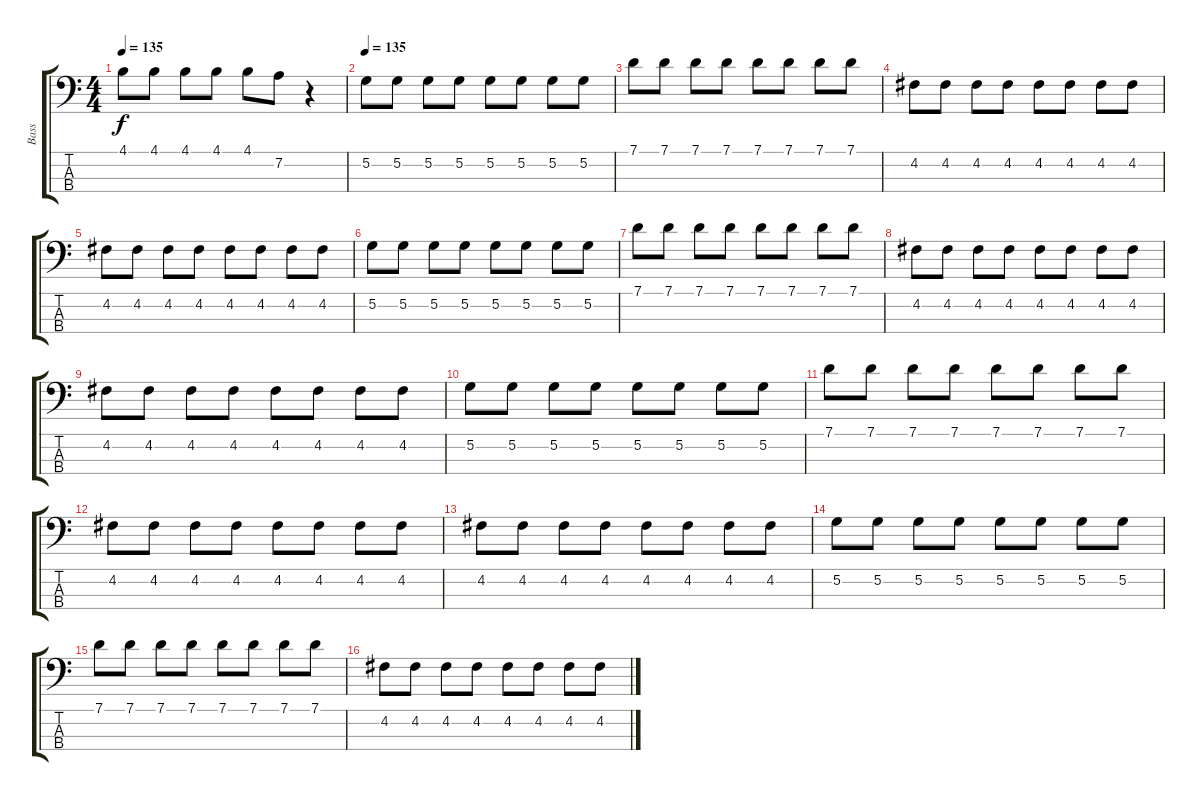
\track ("Bass" "Bass") {instrument electricbasspick}
\staff {score tabs}
\tuning (G2 D2 A1 E1) {hide}
\ts (4 4)
\tempo 135
\clef f4
\ks c
4.1.8{dy f} 4.1.8 4.1.8 4.1.8 4.1.8 7.2.8 r.4 |
\tempo 135
5.2.8 5.2.8 5.2.8 5.2.8 5.2.8 5.2.8 5.2.8 5.2.8 |
7.1.8 7.1.8 7.1.8 7.1.8 7.1.8 7.1.8 7.1.8 7.1.8 |
4.2.8 4.2.8 4.2.8 4.2.8 4.2.8 4.2.8 4.2.8 4.2.8 |
4.2.8 4.2.8 4.2.8 4.2.8 4.2.8 4.2.8 4.2.8 4.2.8 |
5.2.8 5.2.8 5.2.8 5.2.8 5.2.8 5.2.8 5.2.8 5.2.8 |
7.1.8 7.1.8 7.1.8 7.1.8 7.1.8 7.1.8 7.1.8 7.1.8 |
4.2.8 4.2.8 4.2.8 4.2.8 4.2.8 4.2.8 4.2.8 4.2.8 |
4.2.8 4.2.8 4.2.8 4.2.8 4.2.8 4.2.8 4.2.8 4.2.8 |
5.2.8 5.2.8 5.2.8 5.2.8 5.2.8 5.2.8 5.2.8 5.2.8 |
7.1.8 7.1.8 7.1.8 7.1.8 7.1.8 7.1.8 7.1.8 7.1.8 |
4.2.8 4.2.8 4.2.8 4.2.8 4.2.8 4.2.8 4.2.8 4.2.8 |
4.2.8 4.2.8 4.2.8 4.2.8 4.2.8 4.2.8 4.2.8 4.2.8 |
5.2.8 5.2.8 5.2.8 5.2.8 5.2.8 5.2.8 5.2.8 5.2.8 |
7.1.8 7.1.8 7.1.8 7.1.8 7.1.8 7.1.8 7.1.8 7.1.8 |
4.2.8 4.2.8 4.2.8 4.2.8 4.2.8 4.2.8 4.2.8 4.2.8
